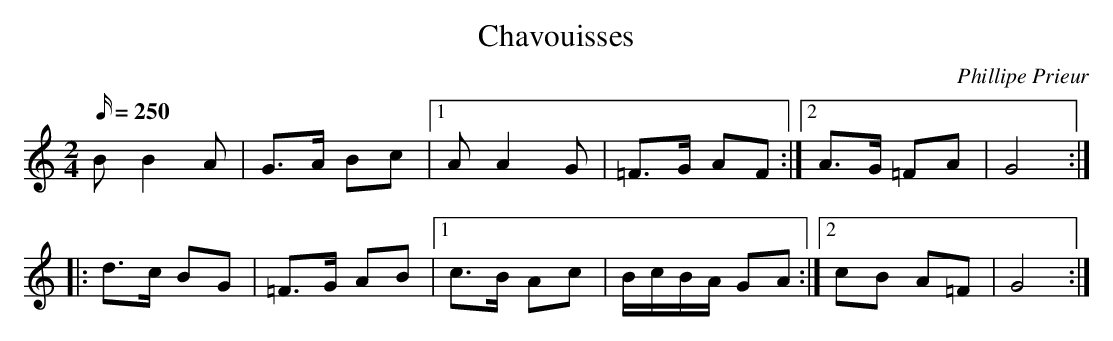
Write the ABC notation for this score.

X:1
T:Chavouisses
C:Phillipe Prieur
M:2/4
Q:250
L:1/8
K:GMix
BB2A|G>A Bc|1AA2G|=F>G AF:|2A>G =FA|G4:|
|:d>c BG|=F>G AB|1c>B Ac|B/c/B/A/ GA:|2cB A=F|G4:|
